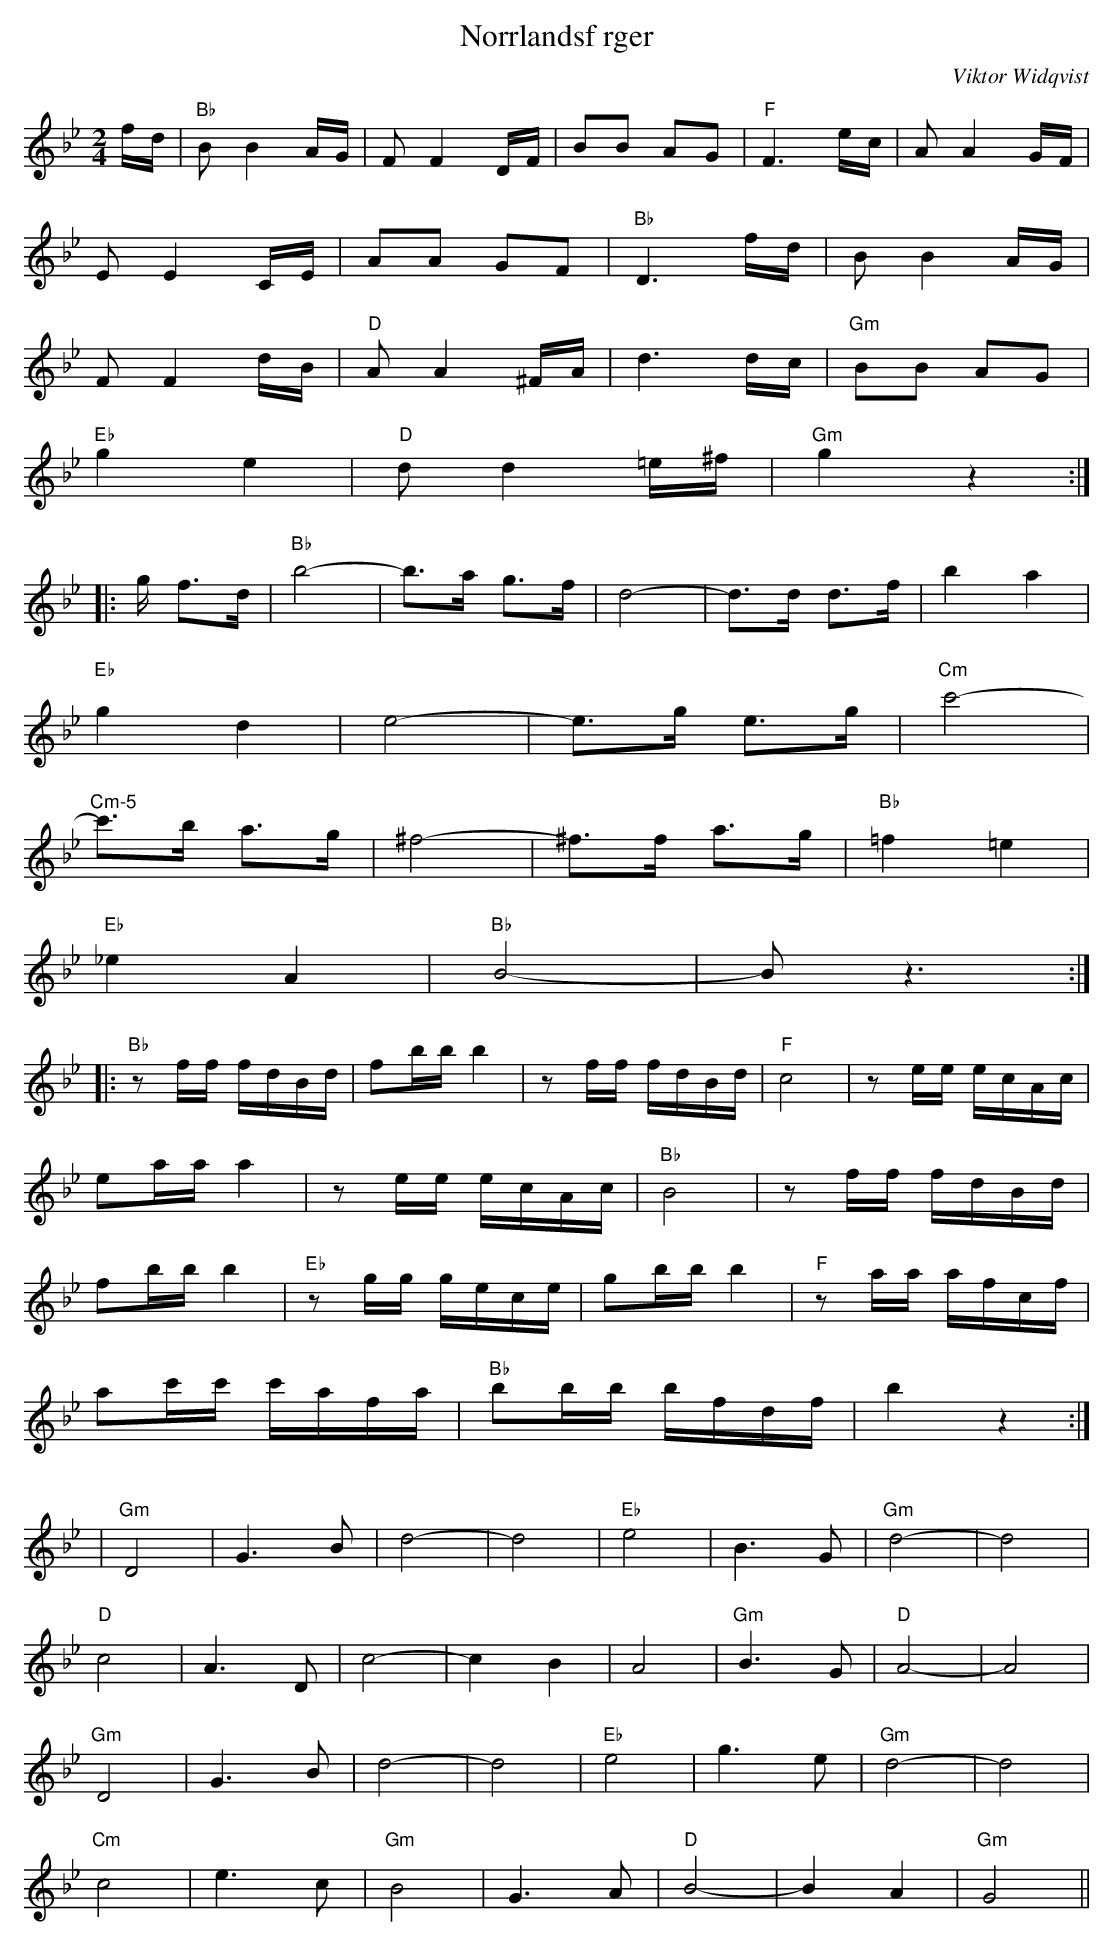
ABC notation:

X:1
T:Norrlandsf rger
M:2/4
C:Viktor Widqvist
L:1/8
K:Bb
f/d/ |"Bb" BB2A/G/ | FF2D/F/ | BB AG | "F"F3e/c/ | AA2G/F/ |
EE2C/E/ | AA GF |"Bb" D3f/d/ | BB2 A/G/ |
FF2d/B/ | "D"AA2^F/A/ | d3d/c/ | "Gm"BB AG |
"Eb"g2 e2 | "D"dd2=e/^f/ | "Gm"g2z2 :|
|:g/ f>d | "Bb"b4- |b3/a/ g>f | d4- |d3/d/ d>f | b2 a2 |
"Eb"g2 d2 | e4- |e3/g/ e>g |"Cm" c'4- |
"Cm-5"c'3/b/ a>g | ^f4- |^f3/f/ a>g | "Bb"=f2 =e2 |
"Eb"_e2 A2 | "Bb"B4- | B z3 :|
|:"Bb"zf/2f/2 f/2d/2B/2d/2 | fb/2b/2 b2 |zf/2f/2 f/2d/2B/2d/2 | "F"c4 |ze/2e/2 e/2c/2A/2c/2 |
ea/2a/2 a2 |ze/2e/2 e/2c/2A/2c/2 | "Bb"B4 |zf/2f/2 f/2d/2B/2d/2 |
fb/2b/2 b2 |"Eb"zg/2g/2 g/2e/2c/2e/2 | gb/2b/2 b2 |"F"za/2a/2 a/2f/2c/2f/2 |
ac'/2c'/2 c'/2a/2f/2a/2 | "Bb"bb/2b/2 b/2f/2d/2f/2 | b2z2 :|
K:Gm
|"Gm"D4 | G2>B2 | d4- |d4| "Eb"e4 | B2>G2 | "Gm"d4- |d4|
"D"c4 | A2>D2 | c4- | c2 B2 | A4 | "Gm"B2>G2 | "D" A4- | A4|
"Gm"D4 | G2>B2 | d4- |d4| "Eb"e4 | g2>e2 | "Gm"d4- |d4|
"Cm"c4 | e2>c2 | "Gm"B4 | G2>A2 | "D"B4- | B2 A2 | "Gm"G4 ||
